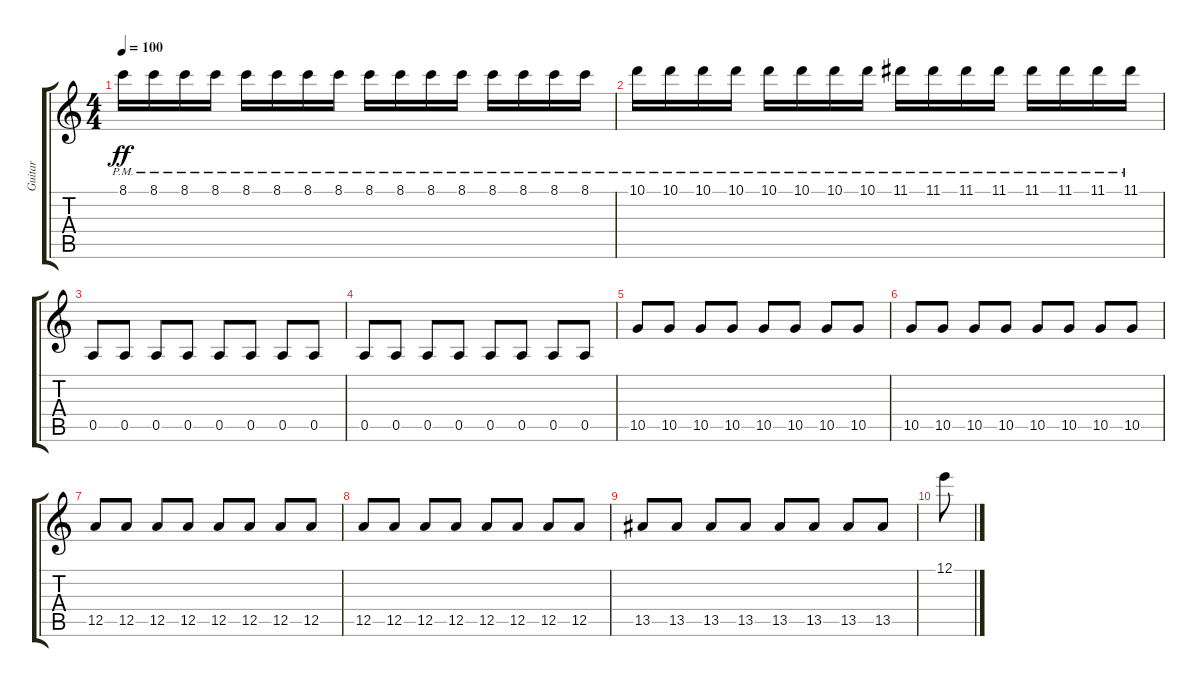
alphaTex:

\track ("Guitar" "Guitar") {instrument overdrivenguitar}
\staff {score tabs}
\tuning (E4 B3 G3 D3 A2 E2) {hide}
\ts (4 4)
\tempo 100
\clef g2
\ks c
8.1{pm}.16{dy ff} 8.1{pm}.16 8.1{pm}.16 8.1{pm}.16 8.1{pm}.16 8.1{pm}.16 8.1{pm}.16 8.1{pm}.16 8.1{pm}.16 8.1{pm}.16 8.1{pm}.16 8.1{pm}.16 8.1{pm}.16 8.1{pm}.16 8.1{pm}.16 8.1{pm}.16 |
10.1{pm}.16 10.1{pm}.16 10.1{pm}.16 10.1{pm}.16 10.1{pm}.16 10.1{pm}.16 10.1{pm}.16 10.1{pm}.16 11.1{pm}.16 11.1{pm}.16 11.1{pm}.16 11.1{pm}.16 11.1{pm}.16 11.1{pm}.16 11.1{pm}.16 11.1{pm}.16 |
0.5.8 0.5.8 0.5.8 0.5.8 0.5.8 0.5.8 0.5.8 0.5.8 |
0.5.8 0.5.8 0.5.8 0.5.8 0.5.8 0.5.8 0.5.8 0.5.8 |
10.5.8 10.5.8 10.5.8 10.5.8 10.5.8 10.5.8 10.5.8 10.5.8 |
10.5.8 10.5.8 10.5.8 10.5.8 10.5.8 10.5.8 10.5.8 10.5.8 |
12.5.8 12.5.8 12.5.8 12.5.8 12.5.8 12.5.8 12.5.8 12.5.8 |
12.5.8 12.5.8 12.5.8 12.5.8 12.5.8 12.5.8 12.5.8 12.5.8 |
13.5.8 13.5.8 13.5.8 13.5.8 13.5.8 13.5.8 13.5.8 13.5.8 |
12.1.8
